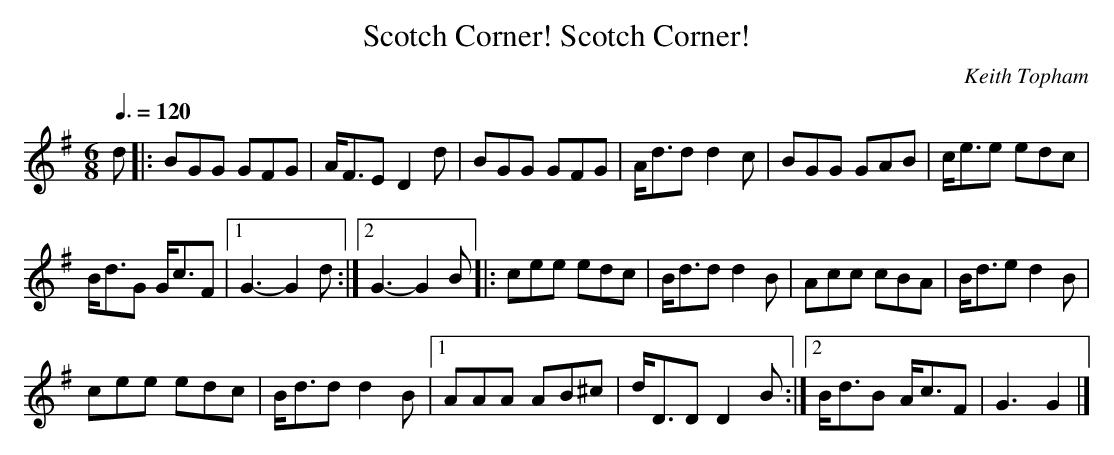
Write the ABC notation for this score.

X:1
T:Scotch Corner! Scotch Corner!
C:Keith Topham
M:6/8
Q:3/8=120
K:G
d |: BGG GFG | A<FE D2d | BGG GFG | A<dd d2c | BGG GAB | c<ee edc |
B<dG G<cF |1 G3-G2 d :|2 G3-G2 B |: cee edc | B<dd d2B | Acc cBA | B<de d2B|
cee edc | B<dd d2B |1 AAA AB^c | d<DD D2B :|2 B<dB A<cF | G3 G2 |]
